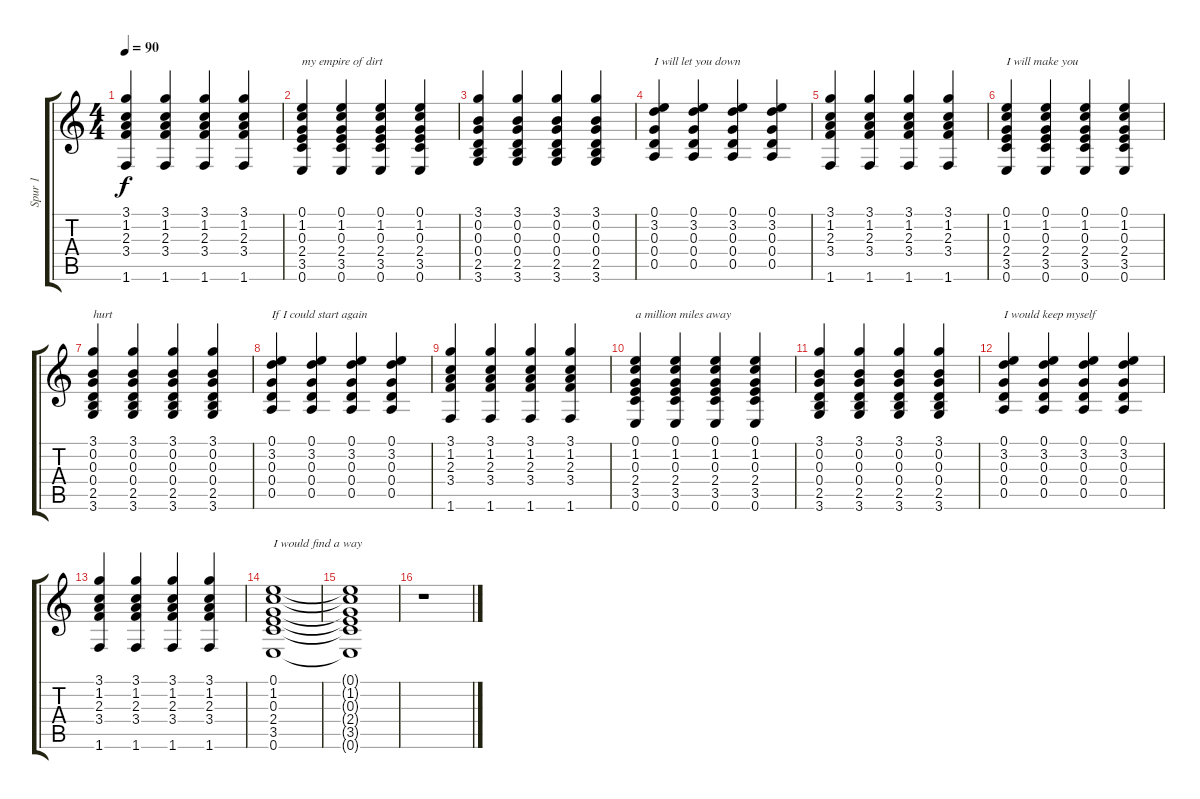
\track ("Spur 1" "Spur 1") {instrument acousticguitarsteel}
\staff {score tabs}
\tuning (E4 B3 G3 D3 A2 E2) {hide}
\ts (4 4)
\tempo 90
\clef g2
\ks c
(3.1 1.2 2.3 3.4 1.6).4{dy f} (3.1 1.2 2.3 3.4 1.6).4 (3.1 1.2 2.3 3.4 1.6).4 (3.1 1.2 2.3 3.4 1.6).4 |
(0.1 1.2 0.3 2.4 3.5 0.6).4{txt "my empire of dirt"} (0.1 1.2 0.3 2.4 3.5 0.6).4 (0.1 1.2 0.3 2.4 3.5 0.6).4 (0.1 1.2 0.3 2.4 3.5 0.6).4 |
(3.1 0.2 0.3 0.4 2.5 3.6).4 (3.1 0.2 0.3 0.4 2.5 3.6).4 (3.1 0.2 0.3 0.4 2.5 3.6).4 (3.1 0.2 0.3 0.4 2.5 3.6).4 |
(0.1 3.2 0.3 0.4 0.5).4{txt "I will let you down"} (0.1 3.2 0.3 0.4 0.5).4 (0.1 3.2 0.3 0.4 0.5).4 (0.1 3.2 0.3 0.4 0.5).4 |
(3.1 1.2 2.3 3.4 1.6).4 (3.1 1.2 2.3 3.4 1.6).4 (3.1 1.2 2.3 3.4 1.6).4 (3.1 1.2 2.3 3.4 1.6).4 |
(0.1 1.2 0.3 2.4 3.5 0.6).4{txt "I will make you"} (0.1 1.2 0.3 2.4 3.5 0.6).4 (0.1 1.2 0.3 2.4 3.5 0.6).4 (0.1 1.2 0.3 2.4 3.5 0.6).4 |
(3.1 0.2 0.3 0.4 2.5 3.6).4{txt "hurt"} (3.1 0.2 0.3 0.4 2.5 3.6).4 (3.1 0.2 0.3 0.4 2.5 3.6).4 (3.1 0.2 0.3 0.4 2.5 3.6).4 |
(0.1 3.2 0.3 0.4 0.5).4{txt "If I could start again"} (0.1 3.2 0.3 0.4 0.5).4 (0.1 3.2 0.3 0.4 0.5).4 (0.1 3.2 0.3 0.4 0.5).4 |
(3.1 1.2 2.3 3.4 1.6).4 (3.1 1.2 2.3 3.4 1.6).4 (3.1 1.2 2.3 3.4 1.6).4 (3.1 1.2 2.3 3.4 1.6).4 |
(0.1 1.2 0.3 2.4 3.5 0.6).4{txt "a million miles away"} (0.1 1.2 0.3 2.4 3.5 0.6).4 (0.1 1.2 0.3 2.4 3.5 0.6).4 (0.1 1.2 0.3 2.4 3.5 0.6).4 |
(3.1 0.2 0.3 0.4 2.5 3.6).4 (3.1 0.2 0.3 0.4 2.5 3.6).4 (3.1 0.2 0.3 0.4 2.5 3.6).4 (3.1 0.2 0.3 0.4 2.5 3.6).4 |
(0.1 3.2 0.3 0.4 0.5).4{txt "I would keep myself "} (0.1 3.2 0.3 0.4 0.5).4 (0.1 3.2 0.3 0.4 0.5).4 (0.1 3.2 0.3 0.4 0.5).4 |
(3.1 1.2 2.3 3.4 1.6).4 (3.1 1.2 2.3 3.4 1.6).4 (3.1 1.2 2.3 3.4 1.6).4 (3.1 1.2 2.3 3.4 1.6).4 |
(0.1 1.2 0.3 2.4 3.5 0.6).1{txt "I would find a way"} |
(0.1{t} 1.2{t} 0.3{t} 2.4{t} 3.5{t} 0.6{t}).1 |
r.1
